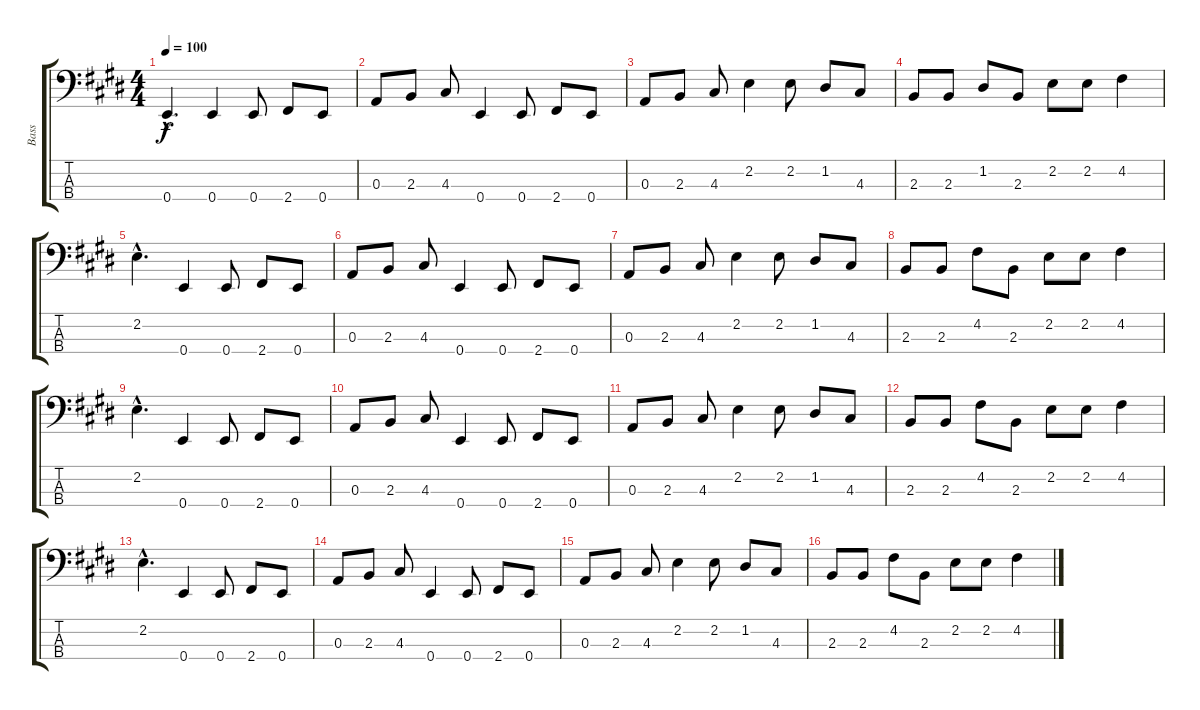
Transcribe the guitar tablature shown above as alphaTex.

\track ("Bass" "Bass") {instrument slapbass1}
\staff {score tabs}
\tuning (G2 D2 A1 E1) {hide}
\ts (4 4)
\tempo 100
\clef f4
\ks e
0.4{hac}.4{d dy f} 0.4.4 0.4.8 2.4.8 0.4.8 |
0.3.8 2.3.8 4.3.8 0.4.4 0.4.8 2.4.8 0.4.8 |
0.3.8 2.3.8 4.3.8 2.2.4 2.2.8 1.2.8 4.3.8 |
2.3.8 2.3.8 1.2.8 2.3.8 2.2.8 2.2.8 4.2.4 |
2.2{hac}.4{d} 0.4.4 0.4.8 2.4.8 0.4.8 |
0.3.8 2.3.8 4.3.8 0.4.4 0.4.8 2.4.8 0.4.8 |
0.3.8 2.3.8 4.3.8 2.2.4 2.2.8 1.2.8 4.3.8 |
2.3.8 2.3.8 4.2.8 2.3.8 2.2.8 2.2.8 4.2.4 |
2.2{hac}.4{d} 0.4.4 0.4.8 2.4.8 0.4.8 |
0.3.8 2.3.8 4.3.8 0.4.4 0.4.8 2.4.8 0.4.8 |
0.3.8 2.3.8 4.3.8 2.2.4 2.2.8 1.2.8 4.3.8 |
2.3.8 2.3.8 4.2.8 2.3.8 2.2.8 2.2.8 4.2.4 |
2.2{hac}.4{d} 0.4.4 0.4.8 2.4.8 0.4.8 |
0.3.8 2.3.8 4.3.8 0.4.4 0.4.8 2.4.8 0.4.8 |
0.3.8 2.3.8 4.3.8 2.2.4 2.2.8 1.2.8 4.3.8 |
2.3.8 2.3.8 4.2.8 2.3.8 2.2.8 2.2.8 4.2.4
